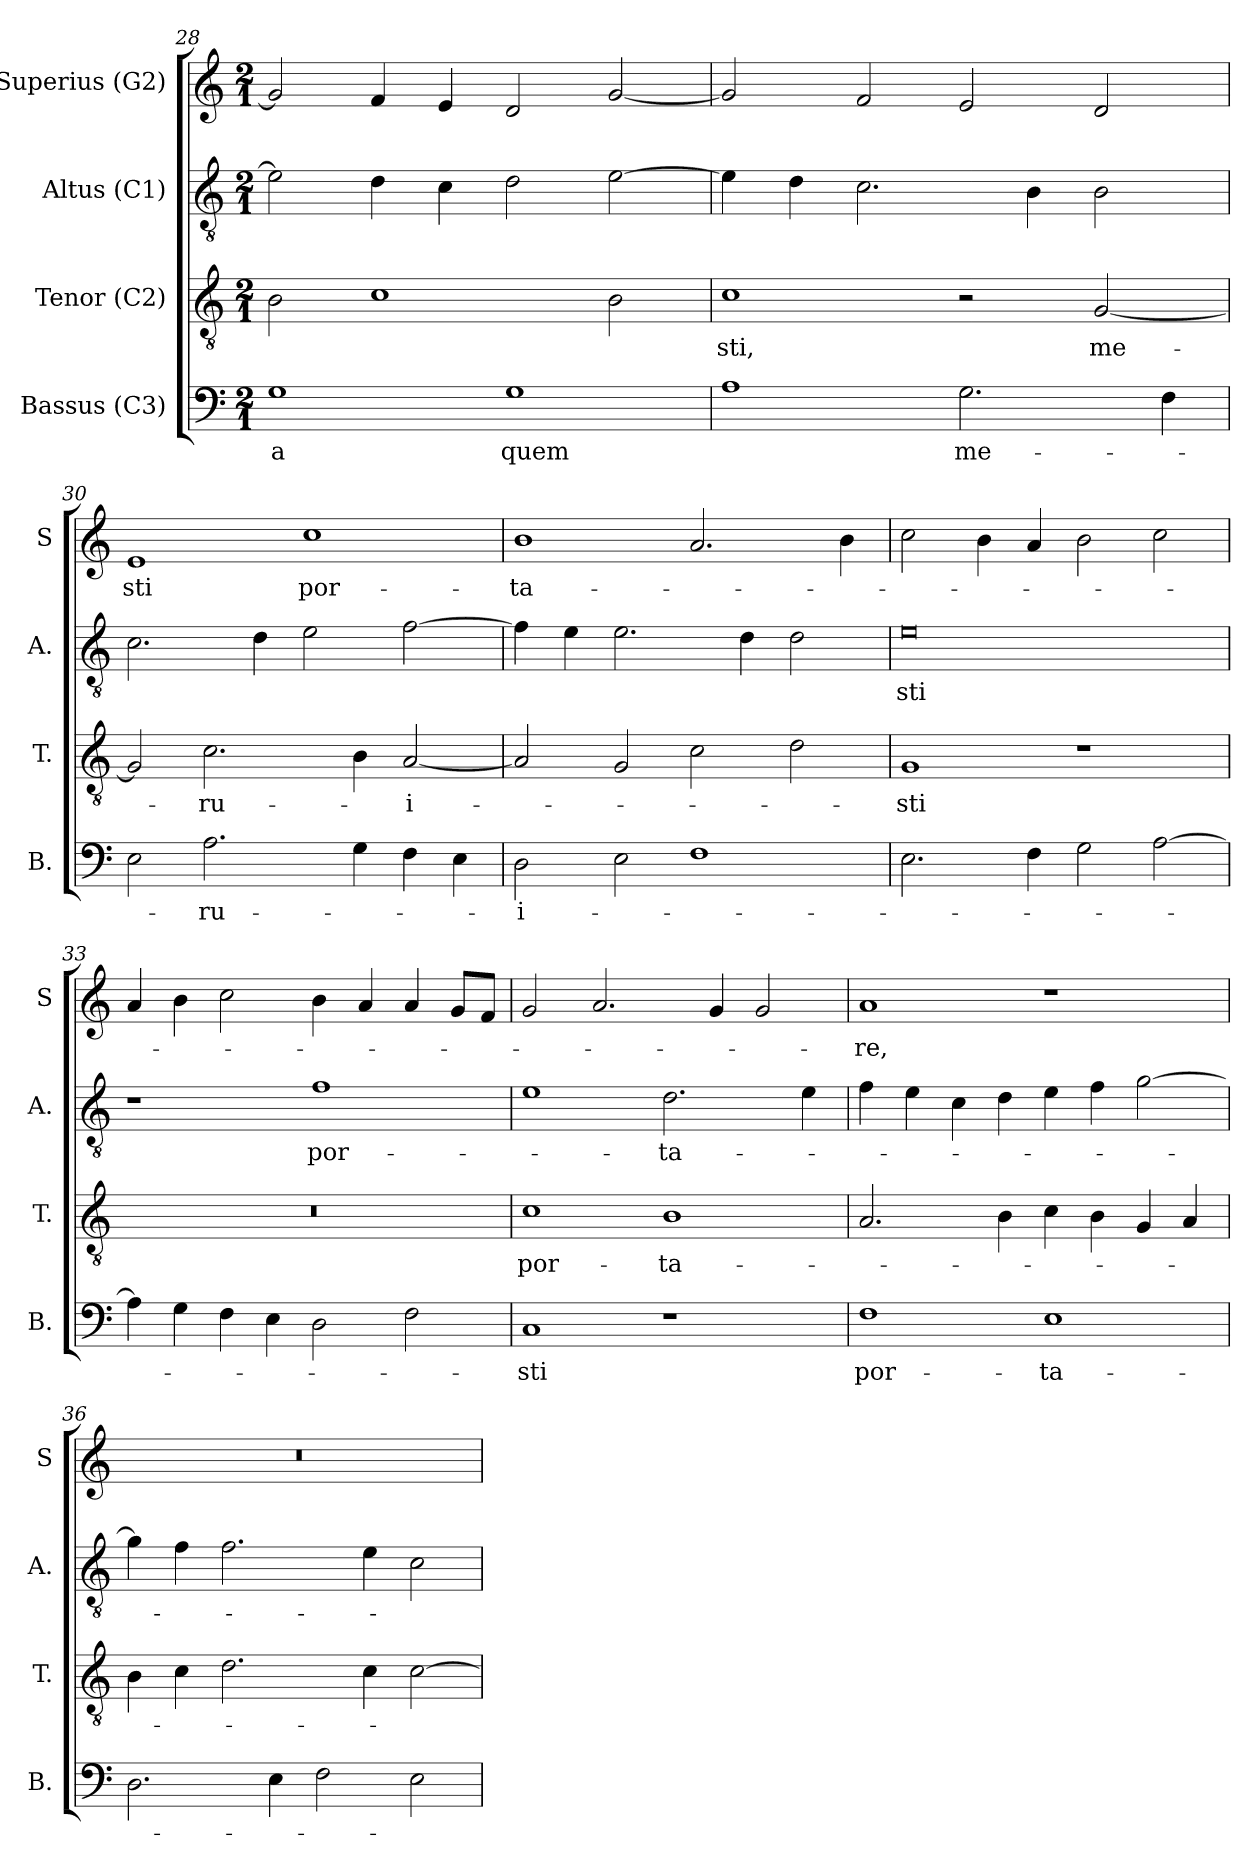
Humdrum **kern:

**kern	**text	**kern	**text	**kern	**text	**kern	**text
*part4	*part4	*part3	*part3	*part2	*part2	*part1	*part1
*staff4	*staff4	*staff3	*staff3	*staff2	*staff2	*staff1	*staff1
*I"Bassus (C3)	*	*I"Tenor (C2)	*	*I"Altus (C1)	*	*I"Superius (G2)	*
*I'B.	*	*I'T.	*	*I'A.	*	*I'S	*
*clefF4	*	*clefGv2	*	*clefGv2	*	*clefG2	*
*	*	*ITrd7c12	*	*ITrd7c12	*	*	*
*k[]	*	*k[]	*	*k[]	*	*k[]	*
*C:	*	*C:	*	*C:	*	*C:	*
*M2/1	*	*M2/1	*	*M2/1	*	*M2/1	*
=28	=28	=28	=28	=28	=28	=28	=28
!	!LO:LY:b	!	!	!	!	!	!
1G	-a	2BB\	.	2E\]	.	2g/]	.
.	.	1C	.	4D\	.	4f/	.
.	.	.	.	4C\	.	4e/	.
!	!LO:LY:b	!	!	!	!	!	!
1G	quem	.	.	2D\	.	2d/	.
.	.	2BB\	.	[>2E\	.	[<2g/	.
=29	=29	=29	=29	=29	=29	=29	=29
!	!	!	!LO:LY:b	!	!	!	!
1A	.	1C	-sti,	4E\]	.	2g/]	.
.	.	.	.	4D\	.	.	.
.	.	.	.	2.C\	.	2f/	.
!	!LO:LY:b	!	!	!	!	!	!
2.G\	me-	2r	.	.	.	2e/	.
.	.	.	.	4BB\	.	.	.
!	!	!	!LO:LY:b	!	!	!	!
.	.	[<2GG/	me-	2BB\	.	2d/	.
4F\	.	.	.	.	.	.	.
=30	=30	=30	=30	=30	=30	=30	=30
!	!	!	!	!	!	!	!LO:LY:b
2E\	.	2GG/]	.	2.C\	.	1e	-sti
!	!LO:LY:b	!	!LO:LY:b	!	!	!	!
2.A\	-ru-	2.C\	-ru-	.	.	.	.
.	.	.	.	4D\	.	.	.
!	!	!	!	!	!	!	!LO:LY:b
.	.	.	.	2E\	.	1cc	por-
4G\	.	4BB\	.	.	.	.	.
!	!	!	!LO:LY:b	!	!	!	!
4F\	.	[<2AA/	-i-	[>2F\	.	.	.
4E\	.	.	.	.	.	.	.
=31	=31	=31	=31	=31	=31	=31	=31
!	!LO:LY:b	!	!	!	!	!	!LO:LY:b
2D\	-i-	2AA/]	.	4F\]	.	1b	-ta-
.	.	.	.	4E\	.	.	.
2E\	.	2GG/	.	2.E\	.	.	.
1F	.	2C\	.	.	.	2.a/	.
.	.	.	.	4D\	.	.	.
.	.	2D\	.	2D\	.	.	.
.	.	.	.	.	.	4b\	.
!!LO:LB:g=z
=32	=32	=32	=32	=32	=32	=32	=32
!	!	!	!LO:LY:b	!	!LO:LY:b	!	!
2.E\	.	1GG	-sti	0E	-sti	2cc\	.
.	.	.	.	.	.	4b\	.
4F\	.	.	.	.	.	4a/	.
2G\	.	1r	.	.	.	2b\	.
[>2A\	.	.	.	.	.	2cc\	.
=33	=33	=33	=33	=33	=33	=33	=33
!	!	!LO:N:vis=1	!	!	!	!	!
4A\]	.	0r	.	1r	.	4a/	.
4G\	.	.	.	.	.	4b\	.
4F\	.	.	.	.	.	2cc\	.
4E\	.	.	.	.	.	.	.
!	!	!	!	!	!LO:LY:b	!	!
2D\	.	.	.	1F	por-	4b\	.
.	.	.	.	.	.	4a/	.
2F\	.	.	.	.	.	4a/	.
.	.	.	.	.	.	8g/L	.
.	.	.	.	.	.	8f/J	.
=34	=34	=34	=34	=34	=34	=34	=34
!	!LO:LY:b	!	!LO:LY:b	!	!	!	!
1C	-sti	1C	por-	1E	.	2g/	.
.	.	.	.	.	.	2.a/	.
!	!	!	!LO:LY:b	!	!LO:LY:b	!	!
1r	.	1BB	-ta-	2.D\	-ta-	.	.
.	.	.	.	.	.	4g/	.
.	.	.	.	.	.	2g/	.
.	.	.	.	4E\	.	.	.
=35	=35	=35	=35	=35	=35	=35	=35
!	!LO:LY:b	!	!	!	!	!	!LO:LY:b
1F	por-	2.AA/	.	4F\	.	1a	-re,
.	.	.	.	4E\	.	.	.
.	.	.	.	4C\	.	.	.
.	.	4BB\	.	4D\	.	.	.
!	!LO:LY:b	!	!	!	!	!	!
1E	-ta-	4C\	.	4E\	.	1r	.
.	.	4BB\	.	4F\	.	.	.
.	.	4GG/	.	[>2G\	.	.	.
.	.	4AA/	.	.	.	.	.
!!LO:PB:g=z
=36	=36	=36	=36	=36	=36	=36	=36
!	!	!	!	!	!	!LO:N:vis=1	!
2.D\	.	4BB\	.	4G\]	.	0r	.
.	.	4C\	.	4F\	.	.	.
.	.	2.D\	.	2.F\	.	.	.
4E\	.	.	.	.	.	.	.
2F\	.	.	.	.	.	.	.
.	.	4C\	.	4E\	.	.	.
2E\	.	[>2C\	.	2C\	.	.	.
=	=	=	=	=	=	=	=
*-	*-	*-	*-	*-	*-	*-	*-
